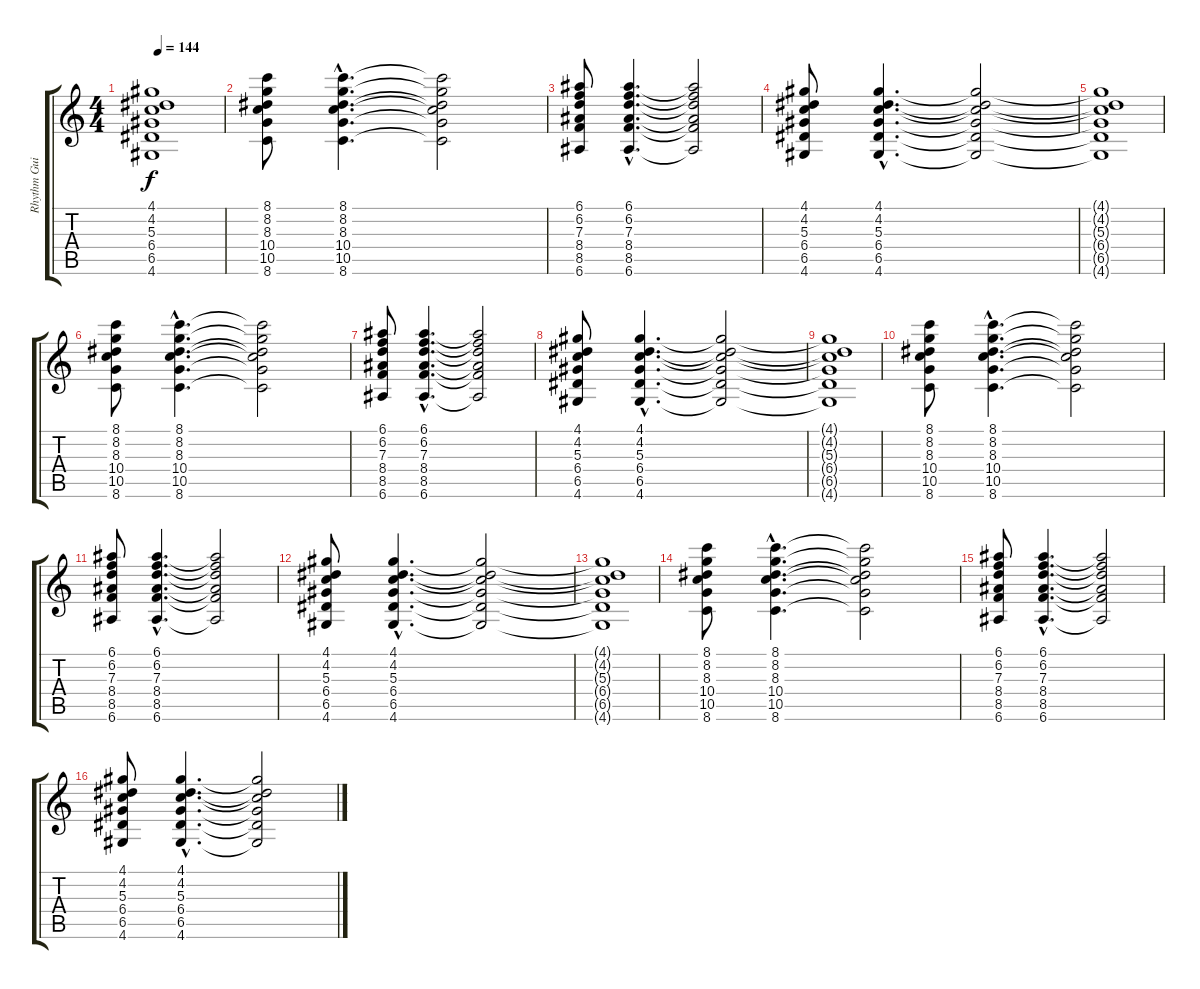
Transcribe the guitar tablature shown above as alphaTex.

\track ("Rhythm Guitar 1" "Rhythm Gui") {instrument distortionguitar}
\staff {score tabs}
\tuning (E4 B3 G3 D3 A2 E2) {hide}
\ts (4 4)
\tempo 144
\clef g2
\ks c
(4.1{t} 4.2{t} 5.3{t} 6.4{t} 6.5{t} 4.6{t}).1{dy f} |
(8.1 8.2 8.3 10.4 10.5 8.6).8{volume 11} (8.1{hac} 8.2{hac} 8.3{hac} 10.4{hac} 10.5{hac} 8.6{hac}).4{d} (8.1{t} 8.2{t} 8.3{t} 10.4{t} 10.5{t} 8.6{t}).2 |
(6.1 6.2 7.3 8.4 8.5 6.6).8 (6.1{hac} 6.2{hac} 7.3{hac} 8.4{hac} 8.5{hac} 6.6{hac}).4{d} (6.1{t} 6.2{t} 7.3{t} 8.4{t} 8.5{t} 6.6{t}).2 |
(4.1 4.2 5.3 6.4 6.5 4.6).8 (4.1{hac} 4.2{hac} 5.3{hac} 6.4{hac} 6.5{hac} 4.6{hac}).4{d} (4.1{t} 4.2{t} 5.3{t} 6.4{t} 6.5{t} 4.6{t}).2 |
(4.1{t} 4.2{t} 5.3{t} 6.4{t} 6.5{t} 4.6{t}).1 |
(8.1 8.2 8.3 10.4 10.5 8.6).8 (8.1{hac} 8.2{hac} 8.3{hac} 10.4{hac} 10.5{hac} 8.6{hac}).4{d} (8.1{t} 8.2{t} 8.3{t} 10.4{t} 10.5{t} 8.6{t}).2 |
(6.1 6.2 7.3 8.4 8.5 6.6).8 (6.1{hac} 6.2{hac} 7.3{hac} 8.4{hac} 8.5{hac} 6.6{hac}).4{d} (6.1{t} 6.2{t} 7.3{t} 8.4{t} 8.5{t} 6.6{t}).2 |
(4.1 4.2 5.3 6.4 6.5 4.6).8 (4.1{hac} 4.2{hac} 5.3{hac} 6.4{hac} 6.5{hac} 4.6{hac}).4{d} (4.1{t} 4.2{t} 5.3{t} 6.4{t} 6.5{t} 4.6{t}).2 |
(4.1{t} 4.2{t} 5.3{t} 6.4{t} 6.5{t} 4.6{t}).1 |
(8.1 8.2 8.3 10.4 10.5 8.6).8{volume 12} (8.1{hac} 8.2{hac} 8.3{hac} 10.4{hac} 10.5{hac} 8.6{hac}).4{d} (8.1{t} 8.2{t} 8.3{t} 10.4{t} 10.5{t} 8.6{t}).2 |
(6.1 6.2 7.3 8.4 8.5 6.6).8 (6.1{hac} 6.2{hac} 7.3{hac} 8.4{hac} 8.5{hac} 6.6{hac}).4{d} (6.1{t} 6.2{t} 7.3{t} 8.4{t} 8.5{t} 6.6{t}).2 |
(4.1 4.2 5.3 6.4 6.5 4.6).8 (4.1{hac} 4.2{hac} 5.3{hac} 6.4{hac} 6.5{hac} 4.6{hac}).4{d} (4.1{t} 4.2{t} 5.3{t} 6.4{t} 6.5{t} 4.6{t}).2 |
(4.1{t} 4.2{t} 5.3{t} 6.4{t} 6.5{t} 4.6{t}).1 |
(8.1 8.2 8.3 10.4 10.5 8.6).8 (8.1{hac} 8.2{hac} 8.3{hac} 10.4{hac} 10.5{hac} 8.6{hac}).4{d} (8.1{t} 8.2{t} 8.3{t} 10.4{t} 10.5{t} 8.6{t}).2 |
(6.1 6.2 7.3 8.4 8.5 6.6).8 (6.1{hac} 6.2{hac} 7.3{hac} 8.4{hac} 8.5{hac} 6.6{hac}).4{d} (6.1{t} 6.2{t} 7.3{t} 8.4{t} 8.5{t} 6.6{t}).2 |
(4.1 4.2 5.3 6.4 6.5 4.6).8 (4.1{hac} 4.2{hac} 5.3{hac} 6.4{hac} 6.5{hac} 4.6{hac}).4{d} (4.1{t} 4.2{t} 5.3{t} 6.4{t} 6.5{t} 4.6{t}).2
